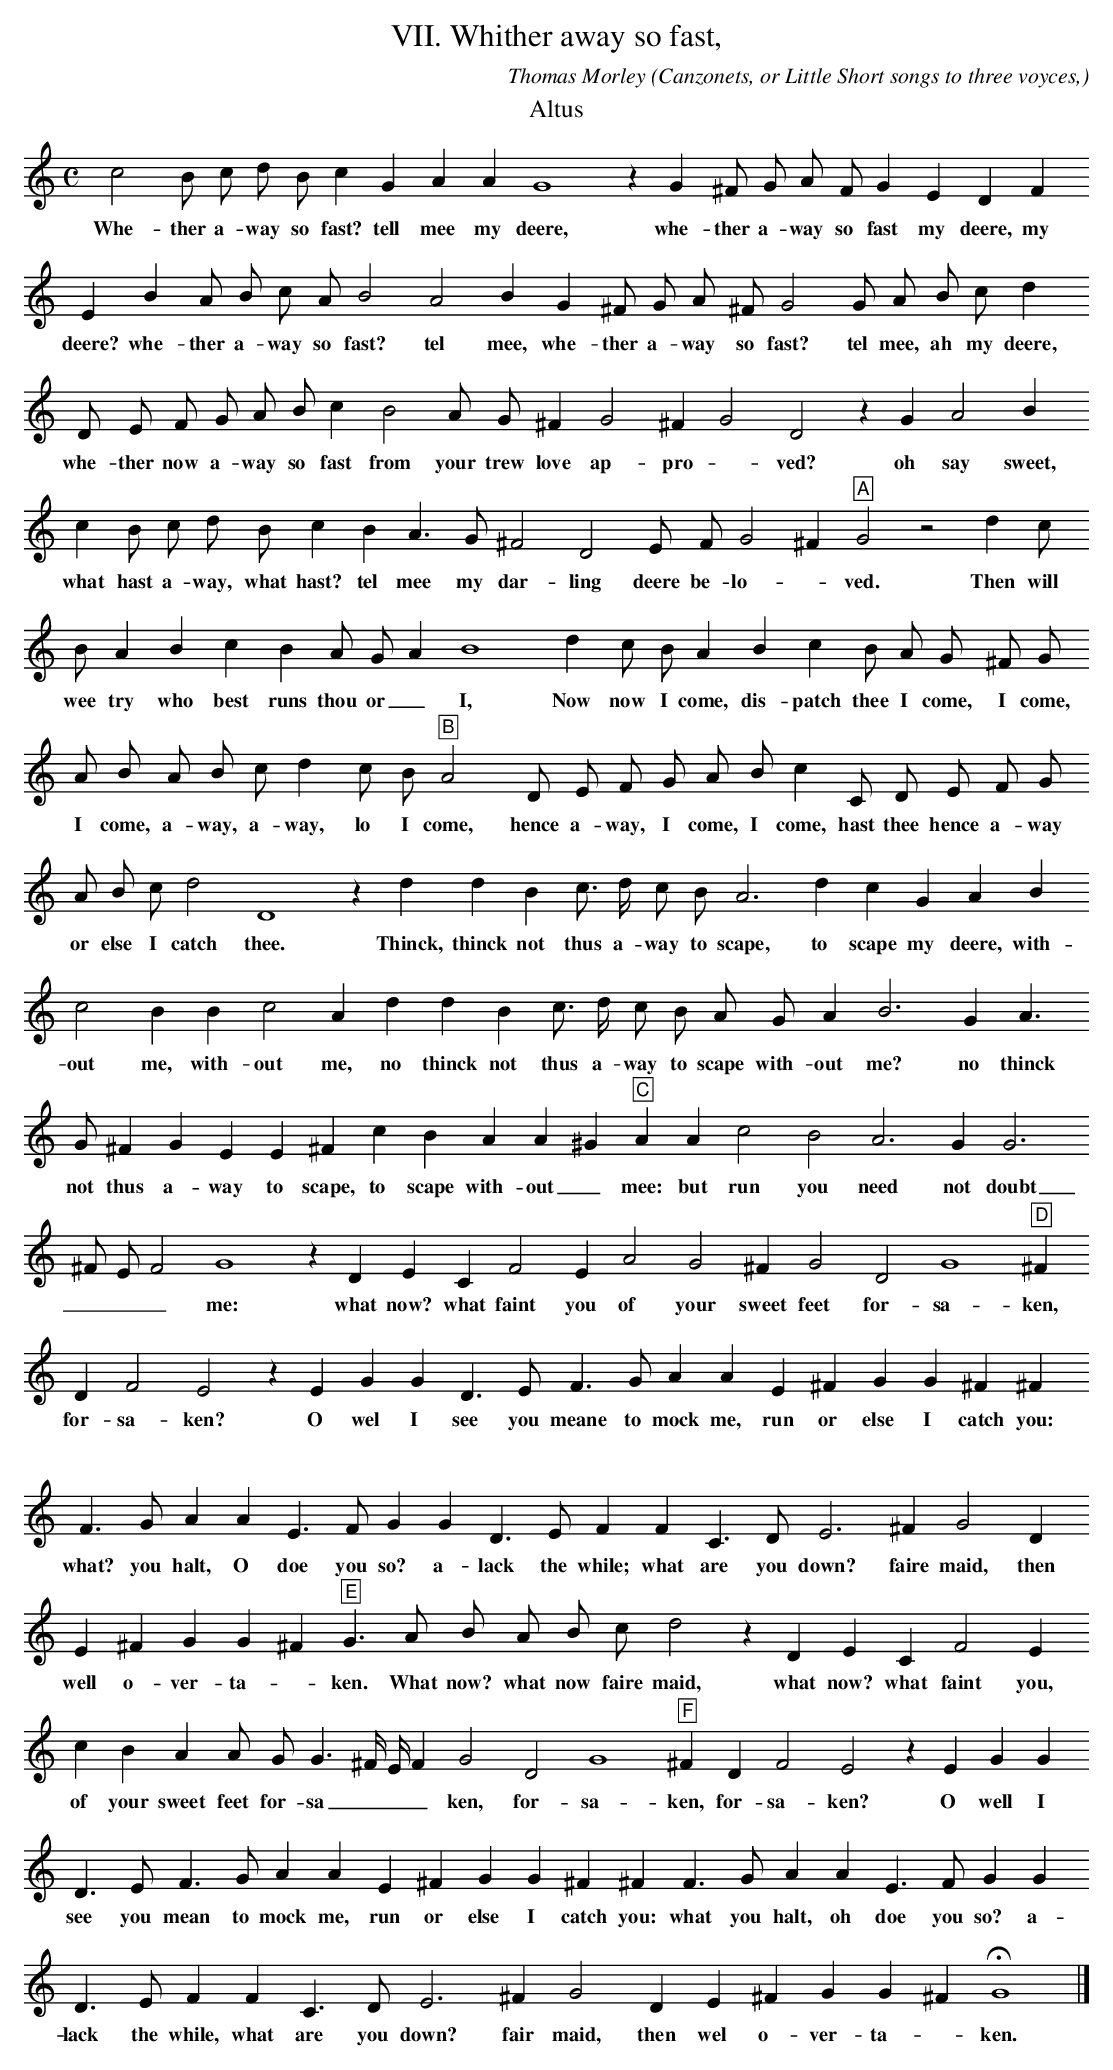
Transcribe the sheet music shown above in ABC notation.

X:1
T:VII. Whither away so fast,
O: Canzonets, or Little Short songs to three voyces,
C: Thomas Morley
K:C
T: Altus
M:C
L:1/8
c4 B c d B c2 G2 A2 A2 G8 z2 G2 ^F G A F \
w:Whe- ther a- way so fast?  tell mee my deere, whe- ther a- way so
G2 E2 D2 F2 E2 B2 A B c A B4 A4 B2 G2 ^F G A ^F G4\
w:fast my deere, my deere? whe- ther a- way so fast? tel mee, whe- ther a- way so fast?
G A B c d2 D E F G A B c2 B4 A G ^F2 G4 ^F2 G4\
w:tel mee, ah my deere, whe- ther now a- way so fast from your trew love ap- pro -
D4 z2 G2 A4 B2 c2 B c d B c2 B2 A3 G ^F4 D4 E F G4 ^F2\
w:ved? oh say sweet, what hast a- way, what hast? tel mee my dar- ling deere be- lo- _
"A" G4 z4 d2 c B A2 B2 c2 B2 A G A2 B8 d2 c B A2 B2\
w: ved.  Then will wee try who best runs thou or _ I, Now now I come, dis-
   c2    B    A G     ^F G    A B     A  B    c  d2   c  B "B"A4 D E F G\
w: patch thee I come, I come, I come, a- way, a- way, lo I come, hence a- way, I
 A B c2 C D E F G A B c d4 D8 z2 d2 d2 B2\
w:come, I come, hast thee hence a- way or else I catch thee.  Thinck, thinck not
c > d c B A6 d2 c2 G2 A2 B2 c4 B2 B2 c4 A2 d2 d2 B2\
w:thus a- way to scape, to scape my deere, with- out me, with- out me, no thinck not
c > d c B A G A2 B6 G2 A3 G ^F2 G2 E2 E2 ^F2 c2 B2 A2 \
w:thus a- way to scape with- out me? no thinck not thus a- way to scape, to scape with-
A2 ^G2 "C"A2 A2 c4 B4 A6 G2 G6 ^F E F4 G8 z2 D2 E2 C2 F4 E2 A4\
w:out _ mee: but run you need not doubt _ _ _ me: what now? what faint you of
G4 ^F2 G4 D4 G8 "D"^F2 D2 F4 E4 z2 E2 G2 G2 D3 E F3 G A2 A2 E2 ^F2 \
w:your sweet feet for- sa- ken, for- sa- ken? O wel I see you meane to mock me, run or
G2 G2 ^F2 ^F2 F3 G A2 A2 E3 F G2 G2 D3 E F2 F2 C3 D\
w:else I catch you: what? you halt, O doe you so? a- lack the while; what are you
E6^F2 G4 D2 E2 ^F2 G2 G2 ^F2 "E"G3 A B A B c d4 z2 D2\
w:down? faire maid, then well o- ver- ta- _ ken.  What now? what now faire maid, what
  E2   C2   F4    E2   c2 B2   A2    A    G    G3 ^F/ E/ F2 G4 D4 G8 "F"^F2 D2 F4 E4 z2 E2\
w:now? what faint you, of your sweet feet for- sa _ _ _     ken, for- sa- ken, for- sa- ken? O
G2 G2 D3 E F3 G A2 A2 E2 ^F2 G2 G2 ^F2 ^F2 F3 G A2 A2\
w:well I see you mean to mock me, run or else I catch you: what you halt, oh
E3 F G2 G2 D3 E F2 F2 C3 D E6 ^F2 G4 D2 E2 ^F2 G2 G2 ^F2 HG8 |]
w:doe you so? a- lack the while, what are you down? fair maid, then wel o- ver- ta- _ ken.
